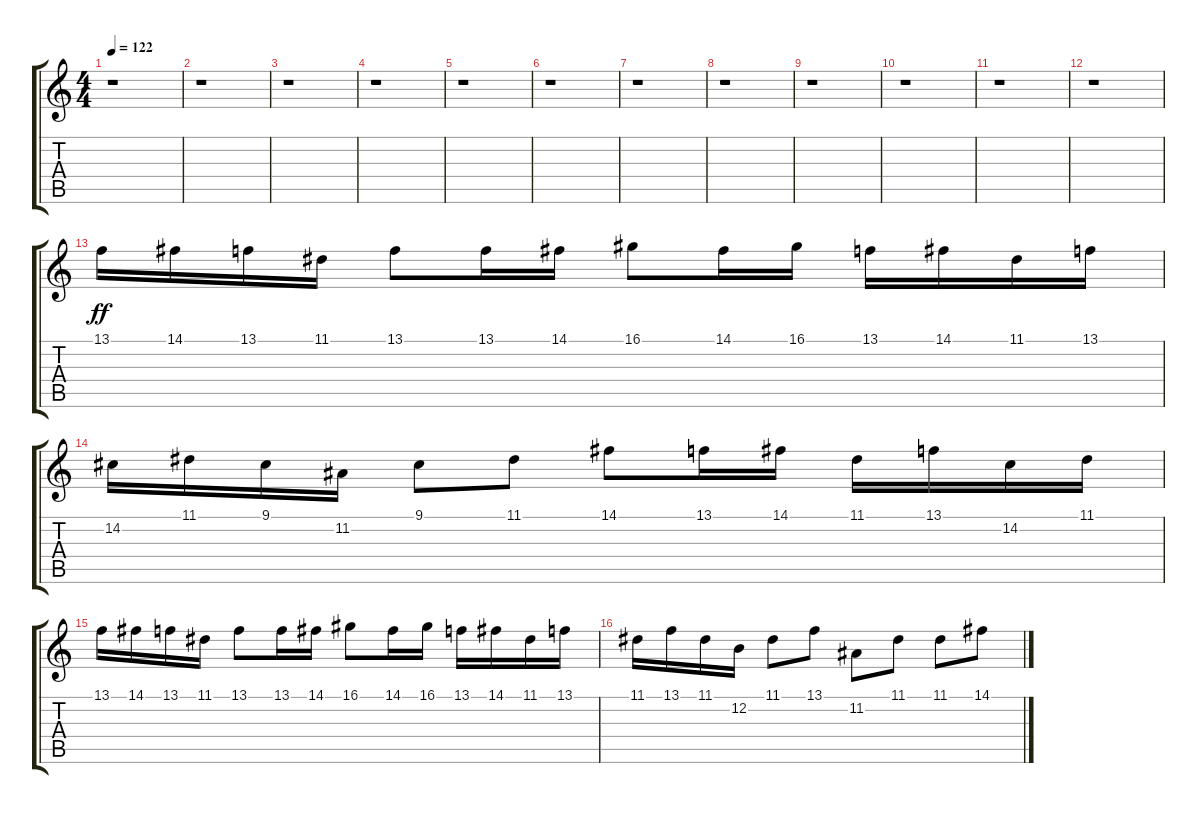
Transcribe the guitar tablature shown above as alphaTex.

\track "" {instrument electricgrandpiano}
\staff {score tabs}
\tuning (E4 B3 G3 D3 A2 E2) {hide}
\ts (4 4)
\tempo 122
\clef g2
\ks c
r.1{dy f} |
r.1 |
r.1 |
r.1 |
r.1 |
r.1 |
r.1 |
r.1 |
r.1 |
r.1 |
r.1 |
r.1 |
13.1.16{dy ff} 14.1.16 13.1.16 11.1.16 13.1.8 13.1.16 14.1.16 16.1.8 14.1.16 16.1.16 13.1.16 14.1.16 11.1.16 13.1.16 |
14.2.16 11.1.16 9.1.16 11.2.16 9.1.8 11.1.8 14.1.8 13.1.16 14.1.16 11.1.16 13.1.16 14.2.16 11.1.16 |
13.1.16 14.1.16 13.1.16 11.1.16 13.1.8 13.1.16 14.1.16 16.1.8 14.1.16 16.1.16 13.1.16 14.1.16 11.1.16 13.1.16 |
11.1.16 13.1.16 11.1.16 12.2.16 11.1.8 13.1.8 11.2.8 11.1.8 11.1.8 14.1.8
